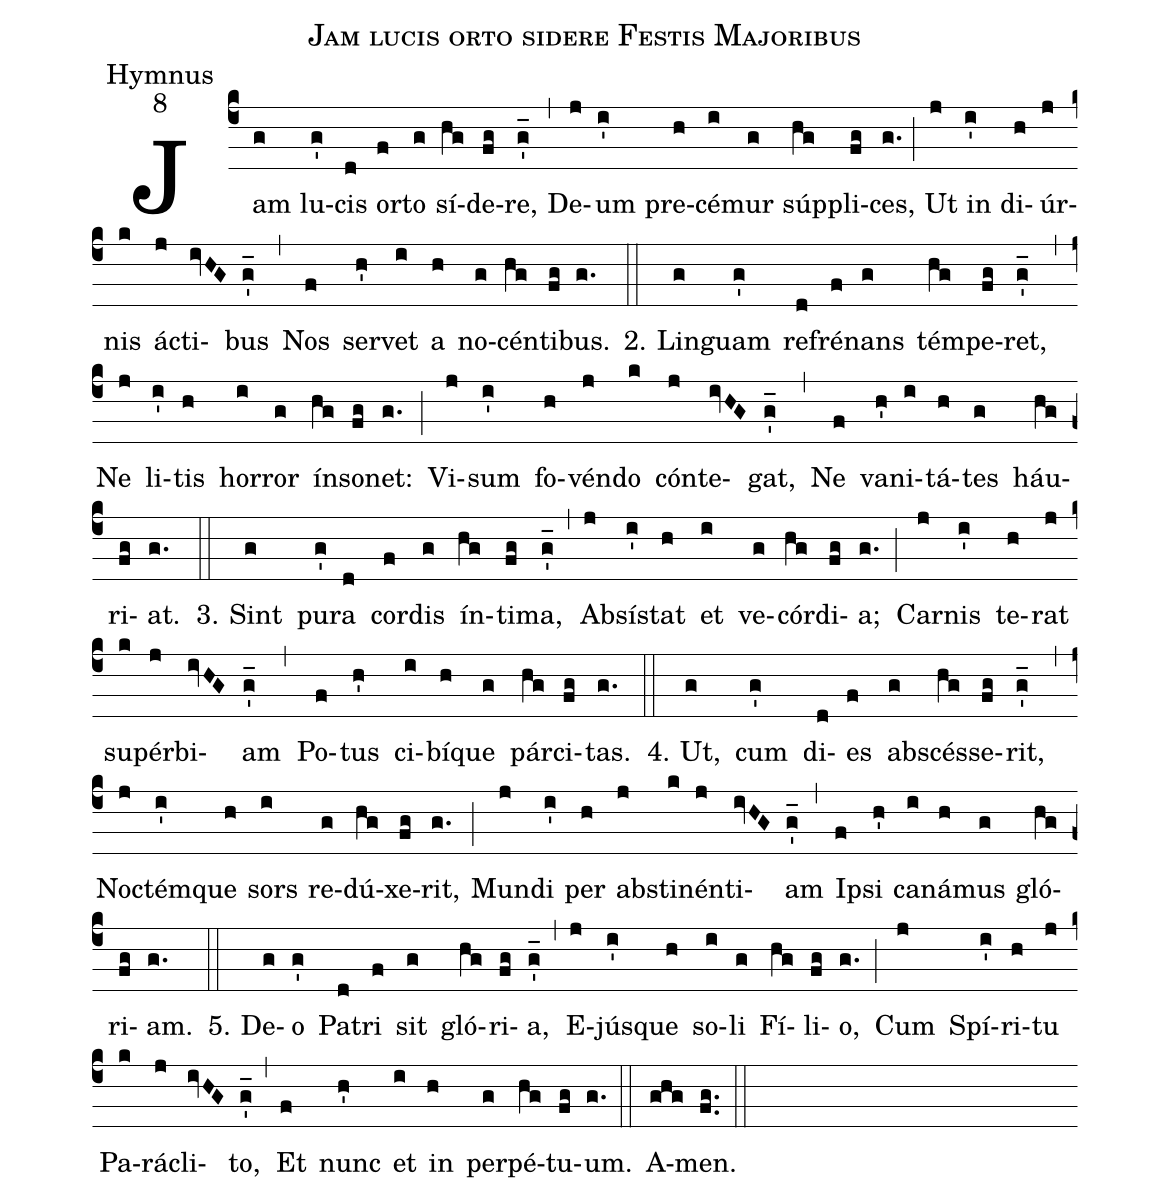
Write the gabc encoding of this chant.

name:Jam lucis orto sidere Festis Majoribus;
office-part:Hymnus;
mode:8;
%%
(c4) Jam(g) lu(g')cis(d) or(f)to(g) sí(hg)de(fg)re,(g_') (,)
De(j)um(i') pre(h)cé(i)mur(g) súp(hg)pli(fg)ces,(g.) (;)
Ut(j) in(i') di(h)úr(j)nis(k) ác(j)ti(ivHG)bus(g_') (,)
Nos(f) ser(h')vet(i) a(h) no(g)cén(hg)ti(fg)bus.(g.) (::)

2. Lin(g)guam(g') re(d)fré(f)nans(g) tém(hg)pe(fg)ret,(g_') (,)
Ne(j) li(i')tis(h) hor(i)ror(g) ín(hg)so(fg)net:(g.) (;)
Vi(j)sum(i') fo(h)vén(j)do(k) cón(j)te(ivHG)gat,(g_') (,)
Ne(f) va(h')ni(i)tá(h)tes(g) háu(hg)ri(fg)at.(g.) (::)

3. Sint(g) pu(g')ra(d) cor(f)dis(g) ín(hg)ti(fg)ma,(g_') (,)
Ab(j)sís(i')tat(h) et(i) ve(g)cór(hg)di(fg)a;(g.) (;)
Car(j)nis(i') te(h)rat(j) su(k)pér(j)bi(ivHG)am(g_') (,)
Po(f)tus(h') ci(i)bí(h)que(g) pár(hg)ci(fg)tas.(g.) (::)

4. Ut,(g) cum(g') di(d)es(f) ab(g)scés(hg)se(fg)rit,(g_') (,)
Noc(j)tém(i')que(h) sors(i) re(g)dú(hg)xe(fg)rit,(g.) (;)
Mun(j)di(i') per(h) abs(j)ti(k)nén(j)ti(ivHG)am(g_') (,)
Ip(f)si(h') ca(i)ná(h)mus(g) gló(hg)ri(fg)am.(g.) (::)

5. De(g)o(g') Pa(d)tri(f) sit(g) gló(hg)ri(fg)a,(g_') (,)
E(j)jús(i')que(h) so(i)li(g) Fí(hg)li(fg)o,(g.) (;)
Cum(j) Spí(i')ri(h)tu(j) Pa(k)rá(j)cli(ivHG)to,(g_') (,)
Et(f) nunc(h') et(i) in(h) per(g)pé(hg)tu(fg)um.(g.) (::)
A(ghg)men.(fg..) (::)
